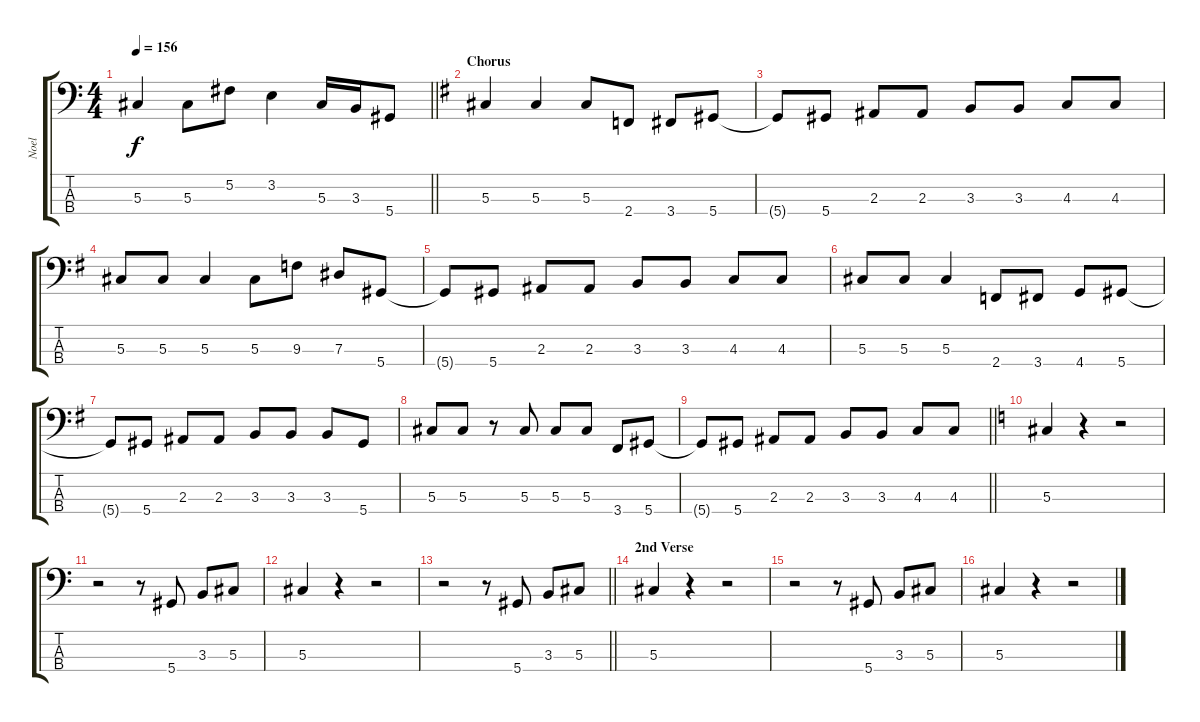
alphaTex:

\track ("Noel" "Noel") {instrument electricbassfinger}
\staff {score tabs}
\tuning (Gb2 Db2 Ab1 Eb1) {hide}
\ts (4 4)
\tempo 156
\clef f4
\barLineRight lightlight
\ks c
5.3.4{dy f} 5.3.8 5.2.8 3.2.4 5.3.16 3.3.16 5.4.8 |
\section ("" "Chorus")
\ks g
5.3.4 5.3.4 5.3.8 2.4.8 3.4.8 5.4.8 |
5.4{t}.8 5.4.8 2.3.8 2.3.8 3.3.8 3.3.8 4.3.8 4.3.8 |
5.3.8 5.3.8 5.3.4 5.3.8 9.3.8 7.3.8 5.4.8 |
5.4{t}.8 5.4.8 2.3.8 2.3.8 3.3.8 3.3.8 4.3.8 4.3.8 |
5.3.8 5.3.8 5.3.4 2.4.8 3.4.8 4.4.8 5.4.8 |
5.4{t}.8 5.4.8 2.3.8 2.3.8 3.3.8 3.3.8 3.3.8 5.4.8 |
5.3.8 5.3.8 r.8 5.3.8 5.3.8 5.3.8 3.4.8 5.4.8 |
\barLineRight lightlight
5.4{t}.8 5.4.8 2.3.8 2.3.8 3.3.8 3.3.8 4.3.8 4.3.8 |
\ks c
5.3.4 r.4 r.2 |
r.2 r.8 5.4.8 3.3.8 5.3.8 |
5.3.4 r.4 r.2 |
\barLineRight lightlight
r.2 r.8 5.4.8 3.3.8 5.3.8 |
\section ("" "2nd Verse")
5.3.4 r.4 r.2 |
r.2 r.8 5.4.8 3.3.8 5.3.8 |
5.3.4 r.4 r.2
